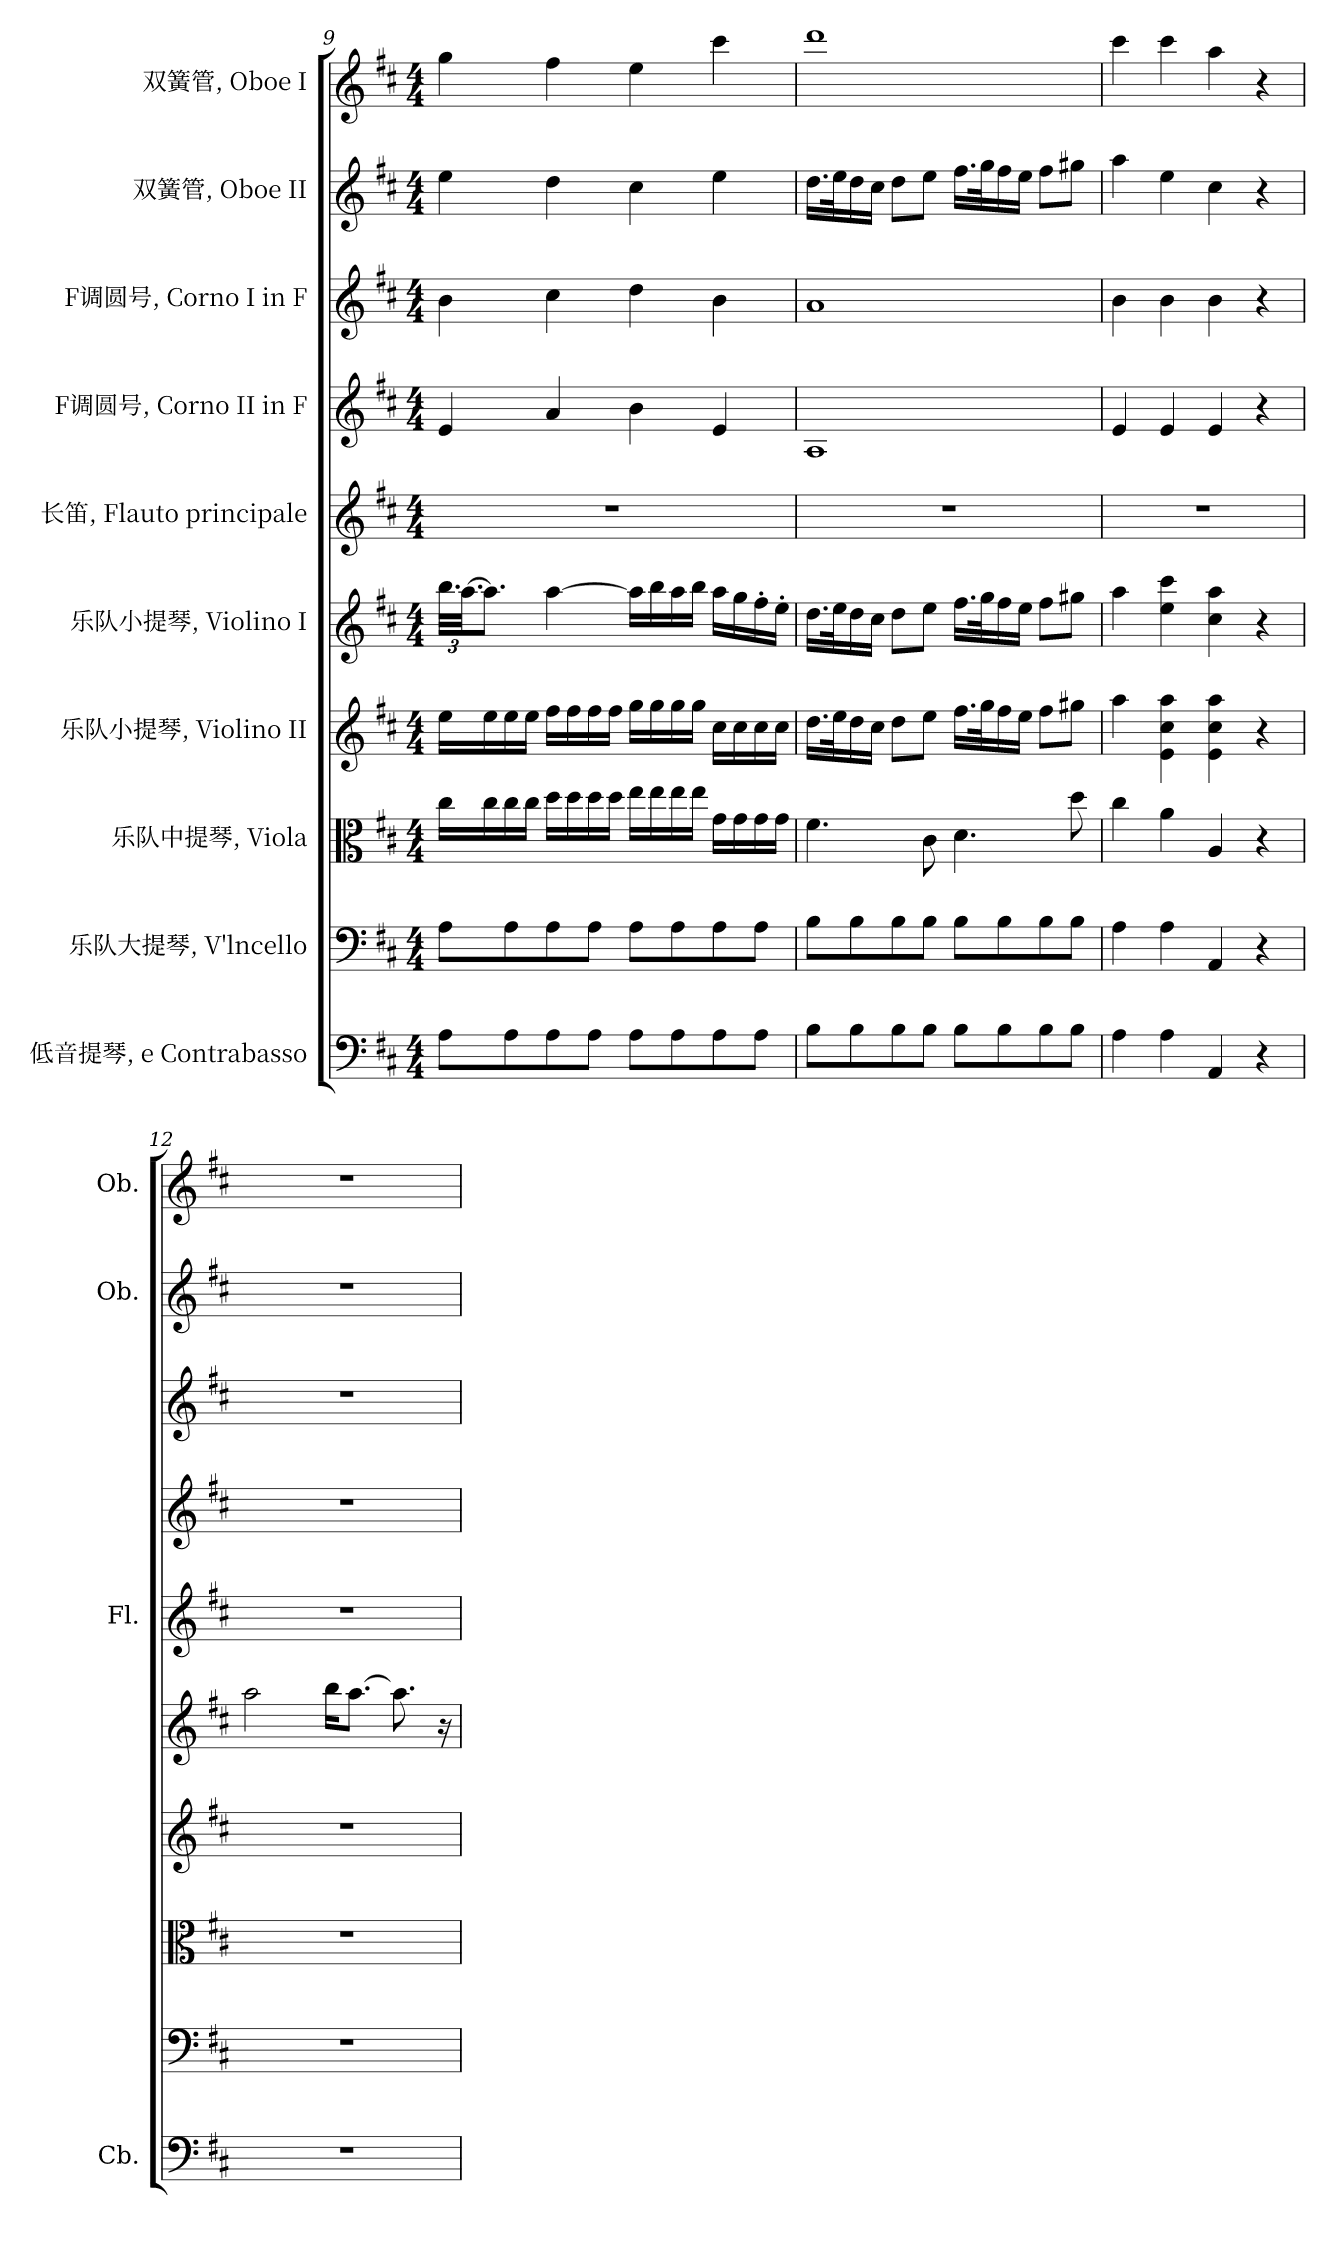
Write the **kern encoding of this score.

**kern	**kern	**kern	**kern	**kern	**kern	**kern	**kern	**kern	**kern
*part10	*part9	*part8	*part7	*part6	*part5	*part4	*part3	*part2	*part1
*staff10	*staff9	*staff8	*staff7	*staff6	*staff5	*staff4	*staff3	*staff2	*staff1
*I"低音提琴, e Contrabasso	*I"乐队大提琴, V'lncello	*I"乐队中提琴, Viola	*I"乐队小提琴, Violino II	*I"乐队小提琴, Violino I	*I"长笛, Flauto principale	*I"F调圆号, Corno II in F	*I"F调圆号, Corno I in F	*I"双簧管, Oboe II	*I"双簧管, Oboe I
*I'Cb.	*	*	*	*	*I'Fl.	*	*	*I'Ob.	*I'Ob.
!!LO:PB:g=z
*clefF4	*clefF4	*clefC3	*clefG2	*clefG2	*clefG2	*clefG2	*clefG2	*clefG2	*clefG2
*ITrd7c12	*	*	*	*	*	*ITrd4c7	*ITrd4c7	*	*
*k[f#c#]	*k[f#c#]	*k[f#c#]	*k[f#c#]	*k[f#c#]	*k[f#c#]	*k[f#]	*k[f#]	*k[f#c#]	*k[f#c#]
*M4/4	*M4/4	*M4/4	*M4/4	*M4/4	*M4/4	*M4/4	*M4/4	*M4/4	*M4/4
*	*	*	*	*Xbrackettup	*	*	*	*	*
=9	=9	=9	=9	=9	=9	=9	=9	=9	=9
8AA\L	8A\L	16cc#\LL	16ee\LL	48.bb\LLL	1r	4A/	4e\	4ee\	4gg\
.	.	.	.	[48.aa\JJ	.	.	.	.	.
.	.	16cc#\	16ee\	8.aa\J]	.	.	.	.	.
8AA\	8A\	16cc#\	16ee\	.	.	.	.	.	.
.	.	16cc#\JJ	16ee\JJ	.	.	.	.	.	.
8AA\	8A\	16dd\LL	16ff#\LL	[4aa\	.	4d/	4f#\	4dd\	4ff#\
.	.	16dd\	16ff#\	.	.	.	.	.	.
8AA\J	8A\J	16dd\	16ff#\	.	.	.	.	.	.
.	.	16dd\JJ	16ff#\JJ	.	.	.	.	.	.
8AA\L	8A\L	16ee\LL	16gg\LL	16aa\LL]	.	4e\	4g\	4cc#\	4ee\
.	.	16ee\	16gg\	16bb\	.	.	.	.	.
8AA\	8A\	16ee\	16gg\	16aa\	.	.	.	.	.
.	.	16ee\JJ	16gg\JJ	16bb\JJ	.	.	.	.	.
8AA\	8A\	16g\LL	16cc#\LL	16aa\LL	.	4A/	4e\	4ee\	4ccc#\
.	.	16g\	16cc#\	16gg\	.	.	.	.	.
8AA\J	8A\J	16g\	16cc#\	16ff#'\	.	.	.	.	.
.	.	16g\JJ	16cc#\JJ	16ee'\JJ	.	.	.	.	.
=10	=10	=10	=10	=10	=10	=10	=10	=10	=10
8BB\L	8B\L	4.f#\	16.dd\LL	16.dd\LL	1r	1D	1d	16.dd\LL	1ddd
.	.	.	32ee\K	32ee\K	.	.	.	32ee\K	.
8BB\	8B\	.	16dd\	16dd\	.	.	.	16dd\	.
.	.	.	16cc#\JJ	16cc#\JJ	.	.	.	16cc#\JJ	.
8BB\	8B\	.	8dd\L	8dd\L	.	.	.	8dd\L	.
8BB\J	8B\J	8c#\	8ee\J	8ee\J	.	.	.	8ee\J	.
8BB\L	8B\L	4.d\	16.ff#\LL	16.ff#\LL	.	.	.	16.ff#\LL	.
.	.	.	32gg\K	32gg\K	.	.	.	32gg\K	.
8BB\	8B\	.	16ff#\	16ff#\	.	.	.	16ff#\	.
.	.	.	16ee\JJ	16ee\JJ	.	.	.	16ee\JJ	.
8BB\	8B\	.	8ff#\L	8ff#\L	.	.	.	8ff#\L	.
8BB\J	8B\J	8dd\	8gg#X\J	8gg#X\J	.	.	.	8gg#X\J	.
=11	=11	=11	=11	=11	=11	=11	=11	=11	=11
4AA\	4A\	4cc#\	4aa\	4aa\	1r	4A/	4e\	4aa\	4ccc#\
4AA\	4A\	4a\	4e\ 4cc#\ 4aa\	4ee\ 4ccc#\	.	4A/	4e\	4ee\	4ccc#\
4AAA/	4AA/	4A/	4e\ 4cc#\ 4aa\	4cc#\ 4aa\	.	4A/	4e\	4cc#\	4aa\
4r	4r	4r	4r	4r	.	4r	4r	4r	4r
!!LO:PB:g=z
=12	=12	=12	=12	=12	=12	=12	=12	=12	=12
1r	1r	1r	1r	2aa\	1r	1r	1r	1r	1r
.	.	.	.	16bb\KL	.	.	.	.	.
.	.	.	.	[8.aa\J	.	.	.	.	.
.	.	.	.	8.aa\]	.	.	.	.	.
.	.	.	.	16r	.	.	.	.	.
=	=	=	=	=	=	=	=	=	=
*-	*-	*-	*-	*-	*-	*-	*-	*-	*-
